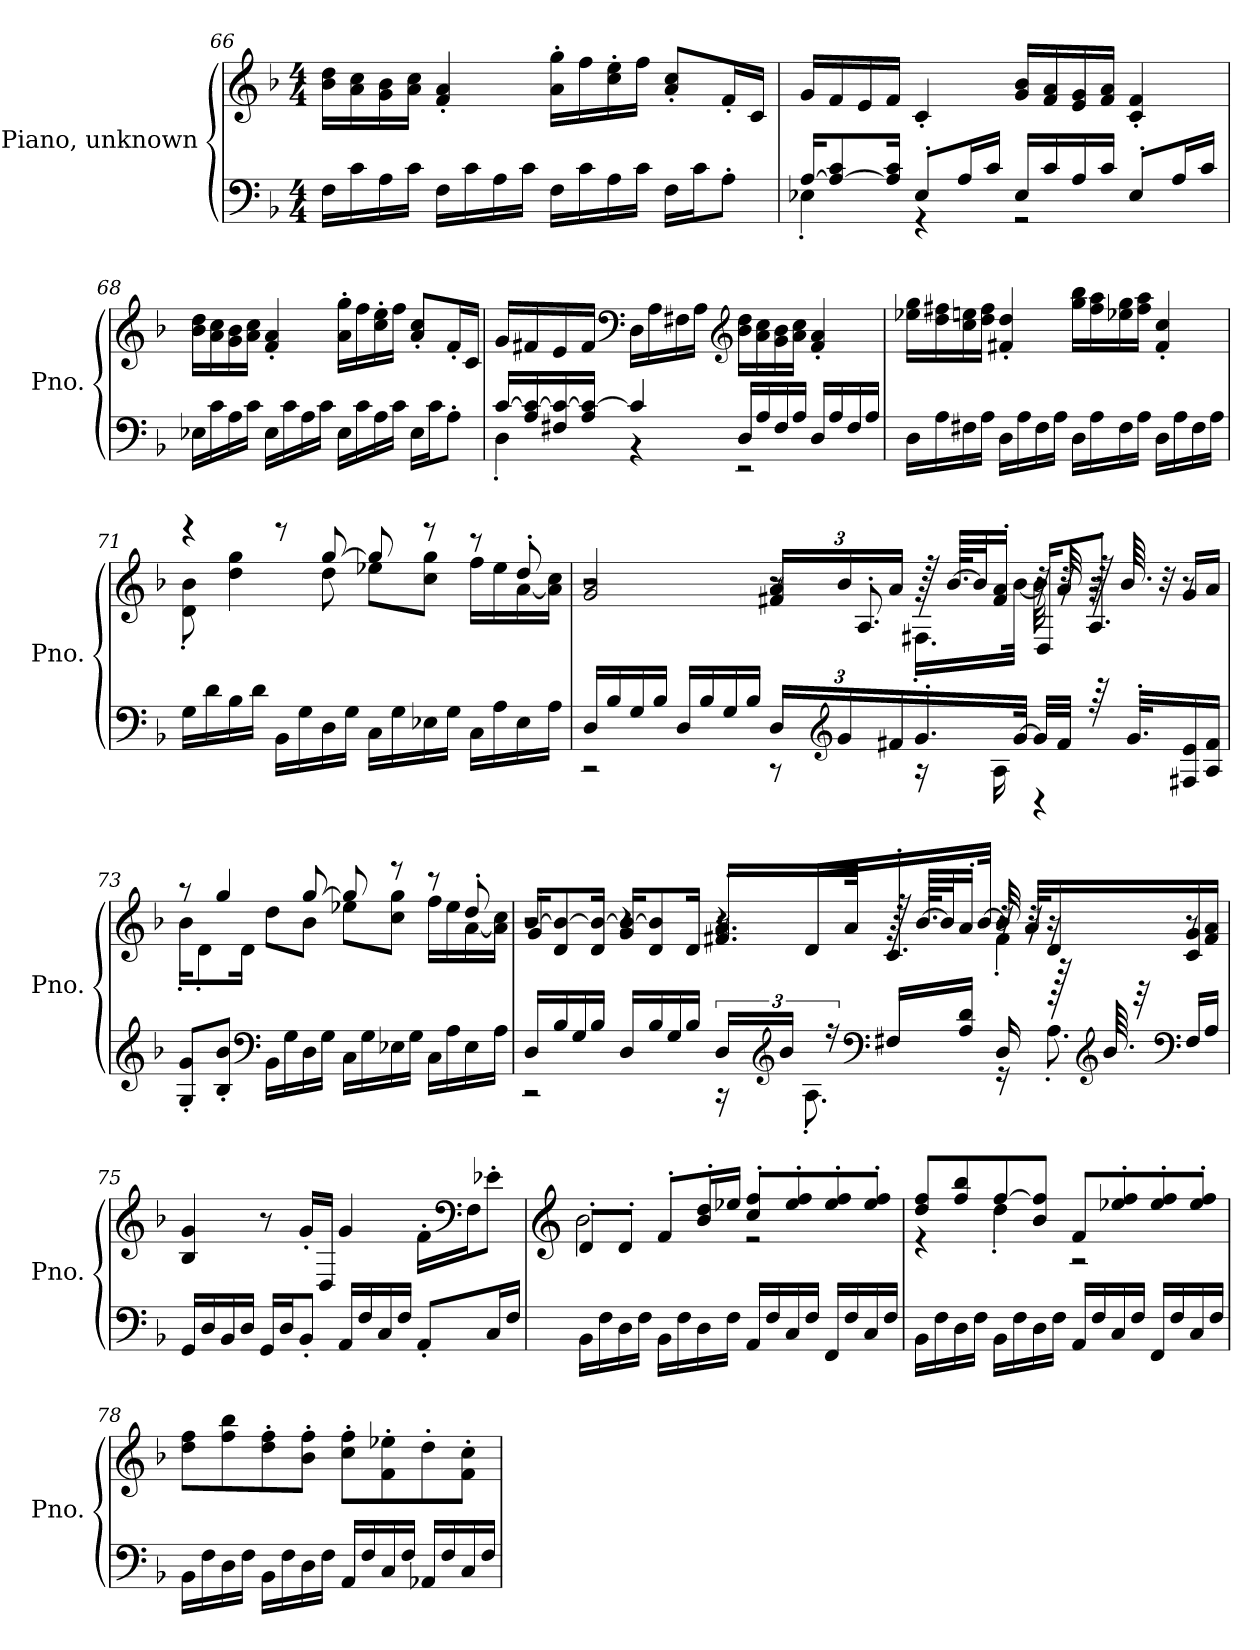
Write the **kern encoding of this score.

**kern	**kern
*part1	*part1
*staff2	*staff1
*I"Piano, unknown	*
*I'Pno.	*
*clefF4	*clefG2
*k[b-]	*k[b-]
*M4/4	*M4/4
=66	=66
16F\LL	16b-\ 16dd\LL
16c\	16a\ 16cc\
16A\	16g\ 16b-\
16c\JJ	16a\ 16cc\JJ
16F\LL	4f/' 4a/'
16c\	.
16A\	.
16c\JJ	.
16F\LL	16a\' 16gg\'LL
16c\	16ff\
16A\	16cc\' 16ee\'
16c\JJ	16ff\JJ
16F\LL	8a/' 8cc/'L
16c\J	.
8A'\J	16f'/L
.	16c/JJ
!!LO:LB:g=z
=67	=67
*^	*
[16A/KL	4E-X'\	16g/LL
8A/_ 8c/	.	16f/
.	.	16e/
16A/] 16c/Jk	.	16f/JJ
8E-'/L	4r	4c'/
16A/L	.	.
16c/JJ	.	.
16E-/LL	2r	16g/ 16b-/LL
16c/	.	16f/ 16a/
16A/	.	16e/ 16g/
16c/JJ	.	16f/ 16a/JJ
8E-'/L	.	4c/' 4f/'
16A/L	.	.
16c/JJ	.	.
*v	*v	*
=68	=68
16E-X\LL	16b-\ 16dd\LL
16c\	16a\ 16cc\
16A\	16g\ 16b-\
16c\JJ	16a\ 16cc\JJ
16E-\LL	4f/' 4a/'
16c\	.
16A\	.
16c\JJ	.
16E-\LL	16a\' 16gg\'LL
16c\	16ff\
16A\	16cc\' 16ee\'
16c\JJ	16ff\JJ
16E-\LL	8a/' 8cc/'L
16c\J	.
8A'\J	16f'/L
.	16c/JJ
!!LO:LB:g=z
=69	=69
*^	*
[16c/LL	4D'\	16g/LL
16A/ 16c/_	.	16f#X/
16F#X/ 16c/_	.	16e/
16A/ 16c/_JJ	.	16f#/JJ
*	*	*clefF4
4c/]	4r	16D\LL
.	.	16A\
.	.	16F#X\
.	.	16A\JJ
*	*	*clefG2
16D/LL	2r	16b-\ 16dd\LL
16A/	.	16a\ 16cc\
16F#/	.	16g\ 16b-\
16A/JJ	.	16a\ 16cc\JJ
16D/LL	.	4f#/' 4a/'
16A/	.	.
16F#/	.	.
16A/JJ	.	.
*v	*v	*
=70	=70
16D\LL	16ee-X\ 16gg\LL
16A\	16dd\ 16ff#X\
16F#X\	16cc\ 16een\
16A\JJ	16dd\ 16ff#\JJ
16D\LL	4f#X/' 4dd/'
16A\	.
16F#\	.
16A\JJ	.
16D\LL	16gg\ 16bb-\LL
16A\	16ff#\ 16aa\
16F#\	16ee-X\ 16gg\
16A\JJ	16ff#\ 16aa\JJ
16D\LL	4f#/' 4cc/'
16A\	.
16F#\	.
16A\JJ	.
!!LO:LB:g=z
=71	=71
*	*^
16G\LL	4r	8d\' 8b-\'
16d\	.	.
16B-\	.	4dd\ 4gg\
16d\JJ	.	.
16BB-\LL	8r	.
16G\	.	.
16D\	[8gg/	8dd\
16G\JJ	.	.
16C\LL	8gg/]	8ee-X\L
16G\	.	.
16E-X\	8r	8cc\ 8gg\J
16G\JJ	.	.
16C\LL	8r	16ff\LL
16A\	.	16ee-\
16E-\	8dd'/	[16a\
16A\JJ	.	16a\] 16cc\JJ
!!LO:LB:g=z
=72	=72	=72
*^	*	*^
16D/LL	2r	2g/ 2b-/	2r	2r
16B-/	.	.	.	.
16G/	.	.	.	.
16B-/JJ	.	.	.	.
16D/LL	.	.	.	.
16B-/	.	.	.	.
16G/	.	.	.	.
16B-/JJ	.	.	.	.
*Xbrackettup	*	*Xbrackettup	*	*
24D/LL	8r	24f#X/ 24a/LL	8r	16r
*clefG2	*	*	*	*
24g/	.	24b-/	.	.
.	.	.	.	8.A'/
24f#X/	.	24a/JJ	.	.
16.g'/	16r	128r	16.F#X'\LL	.
.	.	[64.b-/KLLL	.	.
.	.	32b-/J]	.	.
.	16A\	16f#/' 16a/'JJ	.	.
[32g/JJk	.	.	[32b-\JJk	.
32g/LLL]	4r	32r	32b-\]	16D/KL
32f#/JJJ	.	32a/	32r	.
64r	.	128r	16r	8.A'/J
.	.	64.b-/	.	.
32.g'/KLL	.	.	.	.
.	.	32r	.	.
16F#X/ 16e/	.	16g/LL	8r	.
16A/ 16f#/JJ	.	16a/JJ	.	.
*v	*v	*	*	*
*	*	*v	*v
!!LO:LB:g=z
=73	=73	=73
8G/' 8g/'L	8r	16b-'\KL
.	.	8d'\
8B-/' 8b-/'J	4gg/	.
.	.	16d\Jk
*clefF4	*	*
16BB-\LL	.	8dd\L
16G\	.	.
16D\	[8gg/	8b-\J
16G\JJ	.	.
16C\LL	8gg/]	8ee-X\L
16G\	.	.
16E-X\	8r	8cc\ 8gg\J
16G\JJ	.	.
16C\LL	8r	16ff\LL
16A\	.	16ee-\
16E-\	8dd'/	[16a\
16A\JJ	.	16a\] 16cc\JJ
!!LO:PB:g=z
=74	=74	=74
*^	*	*^
16D/LL	2r	[16b-/KL	2r	4g'/
16B-/	.	8d/ 8b-/_	.	.
16G/	.	.	.	.
16B-/JJ	.	16d/ 16b-/_Jk	.	.
16D/LL	.	16g/ 16b-/_KL	.	4r
16B-/	.	8d/ 8b-/]	.	.
16G/	.	.	.	.
16B-/JJ	.	16d/Jk	.	.
*brackettup	*	*	*	*
24D/LL	16r	16.f#X/' 16.a/'LL	4r	16r
*clefG2	*	*	*	*
24b-/JJ	.	.	.	.
.	8.A'\	.	.	16d/LL
24r	.	.	.	.
.	.	32a/JJk	.	.
*clefF4	*	*	*	*
16F#X/LL	.	128r	.	16.c'/
.	.	[64.b-/KLLL	.	.
.	.	32b-/J]	.	.
16A/ 16d/JJ	.	16a'/JJ	.	.
.	.	.	.	[32b-/JJk
16D/	16r	32r	4f#'\	32b-/]
.	.	32a/KLL	.	32r
128r	8.A'\	16d/	.	16r
*clefG2	*	*	*	*
64.b-/	.	.	.	.
32r	.	.	.	.
*clefF4	*	*	*	*
16F#/LL	.	16c/ 16g/	.	8r
16A/JJ	.	16f#/ 16a/JJ	.	.
*v	*v	*	*	*
*	*v	*v	*v
!!LO:LB:g=z
=75	=75
16GG/LL	4B-/ 4g/
16D/	.
16BB-/	.
16D/JJ	.
16GG/LL	8r
16D/J	.
8BB-'/J	16g'/LL
.	16D/JJ
16AA/LL	4g/
16F/	.
16C/	.
16F/JJ	.
8AA'/L	16f'\LL
*	*clefF4
.	16F\J
16C/L	8e-X'\J
16F/JJ	.
=76	=76
*	*clefG2
*	*^
16BB-\LL	8d'/L	2b-\
16F\	.	.
16D\	8d'/J	.
16F\JJ	.	.
16BB-\LL	8f'/L	.
16F\	.	.
16D\	16b-/' 16dd/'L	.
16F\JJ	16ee-X/JJ	.
16AA/LL	8cc/' 8ff/'L	2r
16F/	.	.
16C/	8ee-/' 8ff/'	.
16F/JJ	.	.
16FF/LL	8ee-/' 8ff/'	.
16F/	.	.
16C/	8ee-/' 8ff/'J	.
16F/JJ	.	.
!!LO:LB:g=z	!!
=77	=77	=77
16BB-\LL	8dd/ 8ff/L	4r
16F\	.	.
16D\	8ff/ 8bb-/	.
16F\JJ	.	.
16BB-\LL	[8ff/	4dd'\
16F\	.	.
16D\	8b-/ 8ff/]J	.
16F\JJ	.	.
16AA/LL	8f/L	2r
16F/	.	.
16C/	8ee-X/' 8ff/'	.
16F/JJ	.	.
16FF/LL	8ee-/' 8ff/'	.
16F/	.	.
16C/	8ee-/' 8ff/'J	.
16F/JJ	.	.
*	*v	*v
=78	=78
16BB-\LL	8dd\ 8ff\L
16F\	.
16D\	8ff\ 8bb-\
16F\JJ	.
16BB-\LL	8dd\' 8ff\'
16F\	.
16D\	8b-\' 8ff\'J
16F\JJ	.
16AA/LL	8cc\' 8ff\'L
16F/	.
16C/	8f\' 8ee-X\'
16F/JJ	.
16AA-X/LL	8dd'\
16F/	.
16C/	8f\' 8cc\'J
16F/JJ	.
=	=
*-	*-
